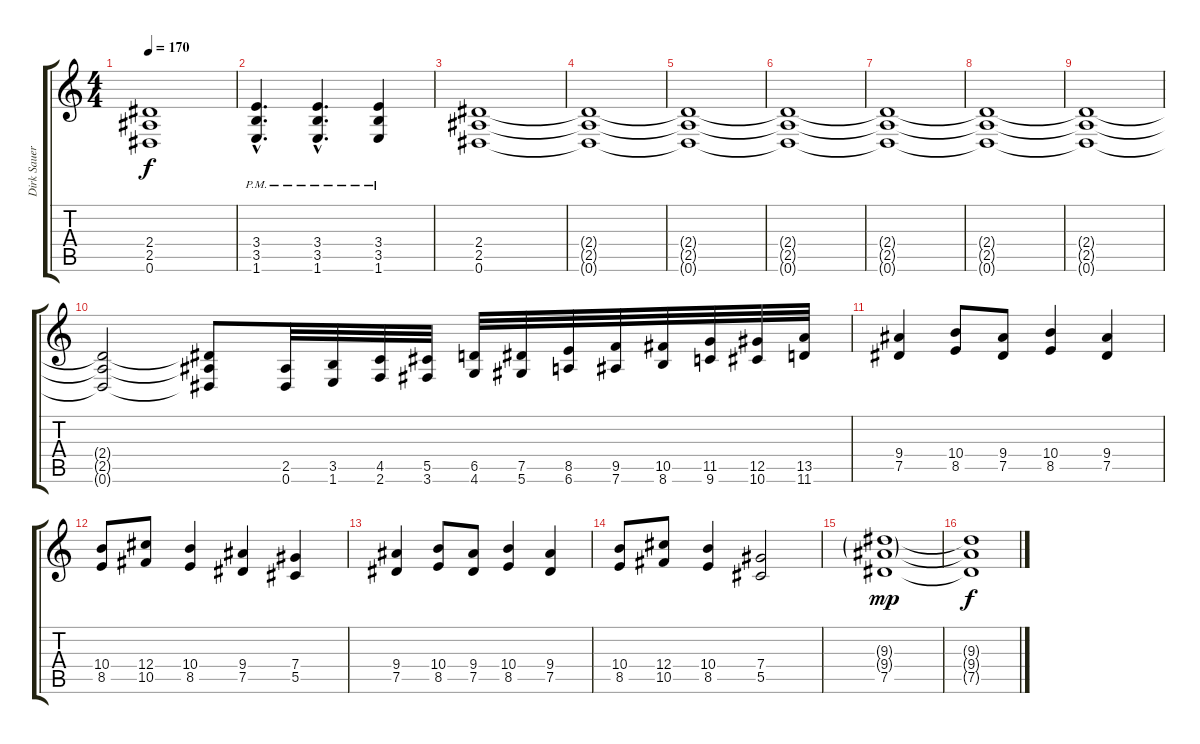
\track ("Dirk Sauer (?)" "Dirk Sauer") {instrument distortionguitar}
\staff {score tabs}
\tuning (Eb4 Bb3 Gb3 Db3 Ab2 Eb2) {hide}
\ts (4 4)
\tempo 170
\clef g2
\ks c
(2.4{t} 2.5{t} 0.6{t}).1{dy f} |
(3.4{hac pm} 3.5{hac pm} 1.6{hac}).4{d} (3.4{hac pm} 3.5{hac pm} 1.6{hac}).4{d} (3.4{pm} 3.5{pm} 1.6).4 |
(2.4 2.5 0.6).1 |
(2.4{t} 2.5{t} 0.6{t}).1 |
(2.4{t} 2.5{t} 0.6{t}).1 |
(2.4{t} 2.5{t} 0.6{t}).1 |
(2.4{t} 2.5{t} 0.6{t}).1 |
(2.4{t} 2.5{t} 0.6{t}).1 |
(2.4{t} 2.5{t} 0.6{t}).1 |
(2.4{t} 2.5{t} 0.6{t}).2 (2.4{t} 2.5{t} 0.6{t}).8 (2.5 0.6).32 (3.5 1.6).32 (4.5 2.6).32 (5.5 3.6).32 (6.5 4.6).32 (7.5 5.6).32 (8.5 6.6).32 (9.5 7.6).32 (10.5 8.6).32 (11.5 9.6).32 (12.5 10.6).32 (13.5 11.6).32 |
(9.4 7.5).4 (10.4 8.5).8 (9.4 7.5).8 (10.4 8.5).4 (9.4 7.5).4 |
(10.4 8.5).8 (12.4 10.5).8 (10.4 8.5).4 (9.4 7.5).4 (7.4 5.5).4 |
(9.4 7.5).4 (10.4 8.5).8 (9.4 7.5).8 (10.4 8.5).4 (9.4 7.5).4 |
(10.4 8.5).8 (12.4 10.5).8 (10.4 8.5).4 (7.4 5.5).2 |
(9.3{g} 9.4{g} 7.5).1{dy mp} |
(9.3{t} 9.4{t} 7.5{t}).1{dy f}
